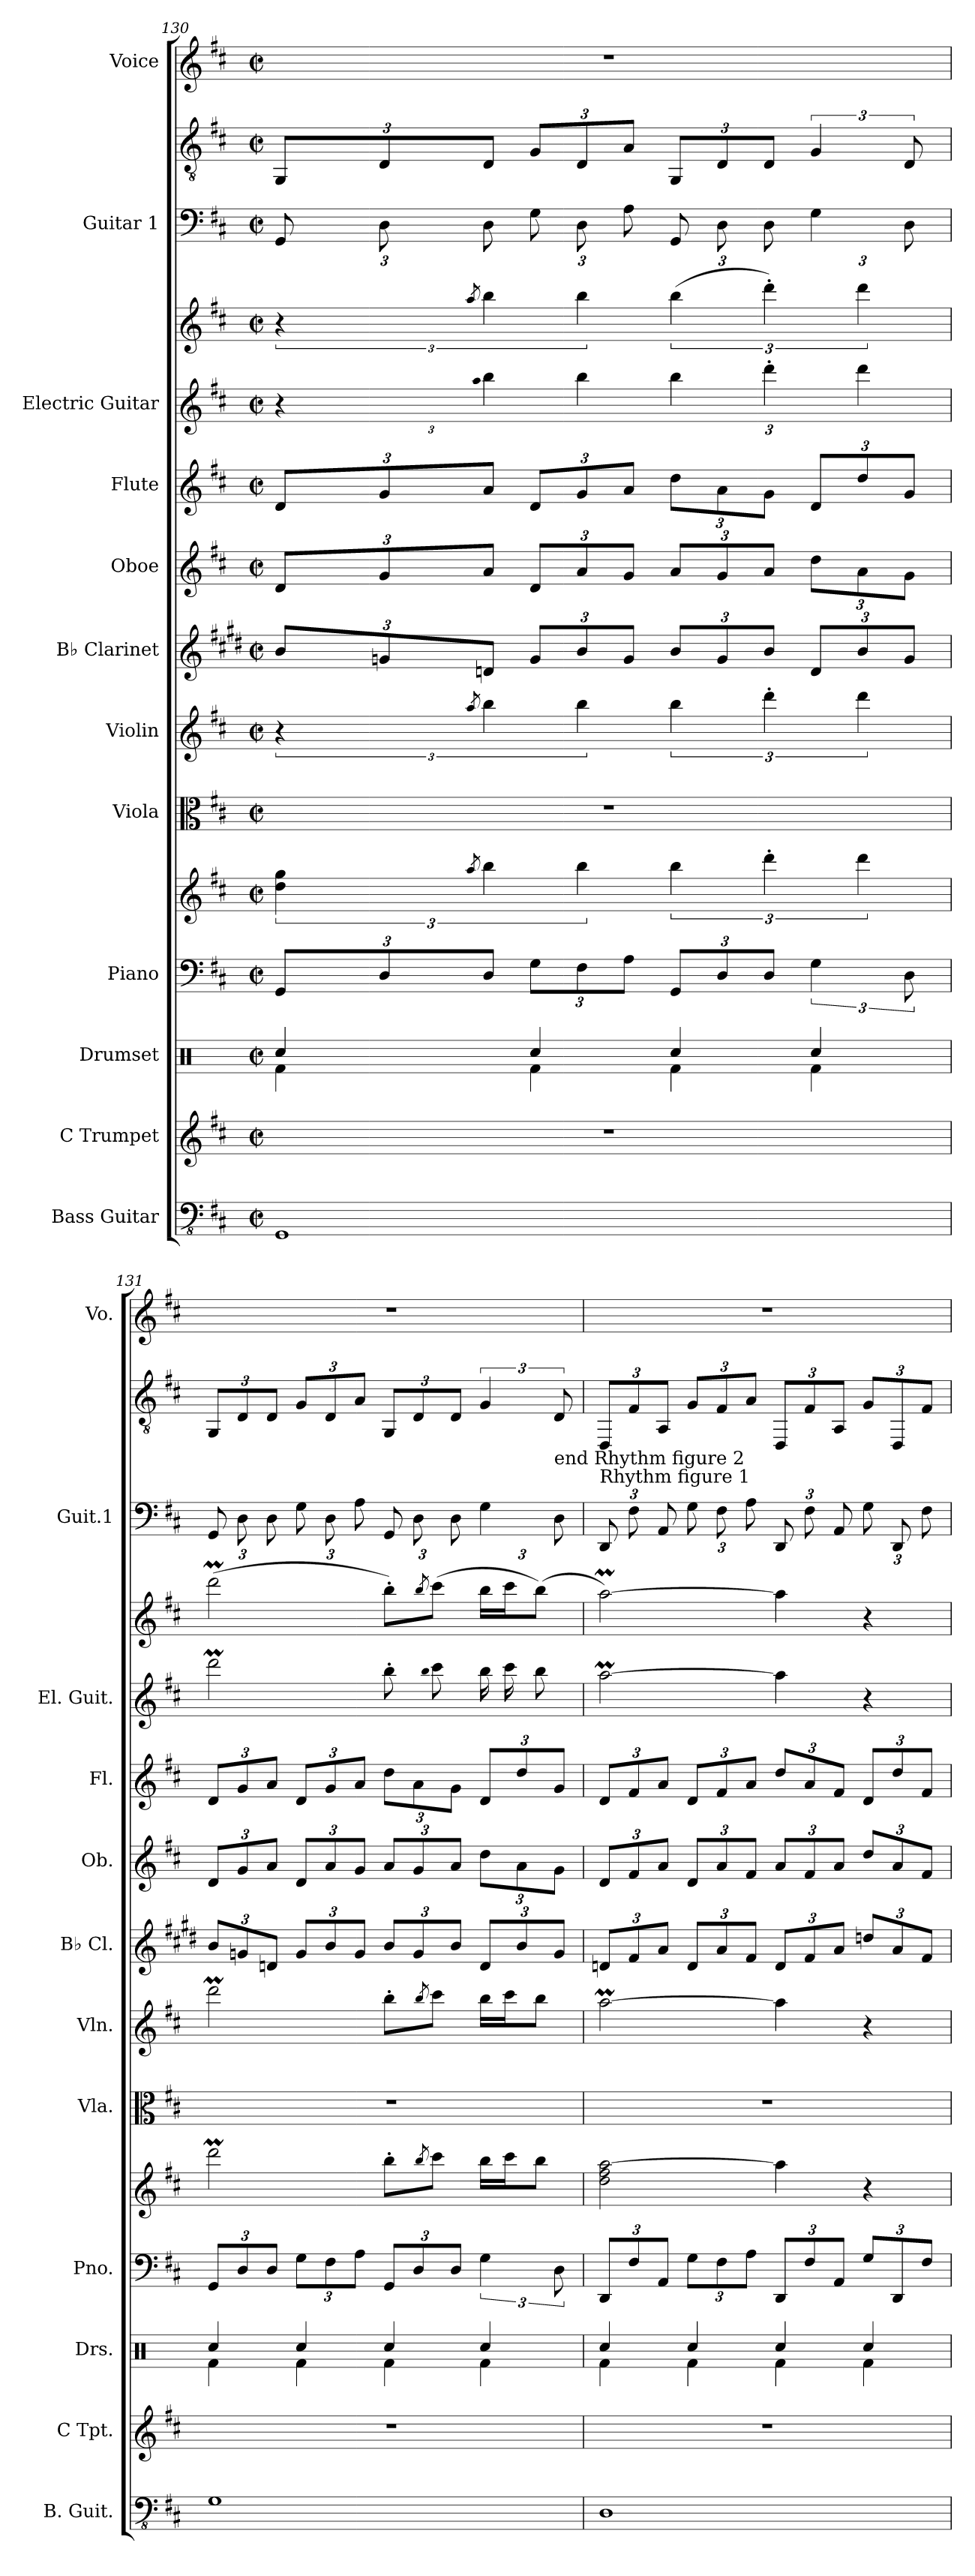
**kern	**kern	**kern	**kern	**kern	**kern	**kern	**kern	**kern	**kern	**kern	**kern	**kern	**kern	**kern
*part12	*part11	*part10	*part9	*part9	*part8	*part7	*part6	*part5	*part4	*part3	*part3	*part2	*part2	*part1
*staff15	*staff14	*staff13	*staff12	*staff11	*staff10	*staff9	*staff8	*staff7	*staff6	*staff5	*staff4	*staff3	*staff2	*staff1
*I"Bass Guitar	*I"C Trumpet	*I"Drumset	*I"Piano	*	*I"Viola	*I"Violin	*I"B♭ Clarinet	*I"Oboe	*I"Flute	*I"Electric Guitar	*	*I"Guitar 1	*	*I"Voice
*I'B. Guit.	*I'C Tpt.	*I'Drs.	*I'Pno.	*	*I'Vla.	*I'Vln.	*I'B♭ Cl.	*I'Ob.	*I'Fl.	*I'El. Guit.	*	*I'Guit.1	*	*I'Vo.
*clefFv4	*clefG2	*clefX	*clefF4	*clefG2	*clefC3	*clefG2	*clefG2	*clefG2	*clefG2	*	*clefG2	*	*clefGv2	*clefG2
*	*	*	*	*	*	*	*ITrd1c2	*	*	*	*	*	*	*
*k[f#c#]	*k[f#c#]	*k[]	*k[f#c#]	*k[f#c#]	*k[f#c#]	*k[f#c#]	*k[f#c#]	*k[f#c#]	*k[f#c#]	*k[f#c#]	*k[f#c#]	*k[f#c#]	*k[f#c#]	*k[f#c#]
*M2/2	*M2/2	*M2/2	*M2/2	*M2/2	*M2/2	*M2/2	*M2/2	*M2/2	*M2/2	*M2/2	*M2/2	*M2/2	*M2/2	*M2/2
*met(c|)	*met(c|)	*met(c|)	*met(c|)	*met(c|)	*met(c|)	*met(c|)	*met(c|)	*met(c|)	*met(c|)	*met(c|)	*met(c|)	*met(c|)	*met(c|)	*met(c|)
=130	=130	=130	=130	=130	=130	=130	=130	=130	=130	=130	=130	=130	=130	=130
*	*	*^	*	*	*	*	*	*	*	*	*	*	*	*
*	*	*	*	*Xbrackettup	*	*	*	*Xbrackettup	*Xbrackettup	*Xbrackettup	*Xbrackettup	*	*Xbrackettup	*Xbrackettup	*
1GGG	1r	4Rcc/	4Rf\	12GG/L	6dd\ 6gg\	1r	6r	12a/L	12d/L	12d/L	6r	6r	12GG	12GG/L	1r
.	.	.	.	12D/	.	.	.	12fn/	12g/	12g/	.	.	12D	12D/	.
.	.	.	.	.	8qaa/	.	8qaa/	.	.	.	qaa	8qaa/	.	.	.
.	.	.	.	12D/J	6bb\	.	6bb\	12cn/J	12a/J	12a/J	6bb	6bb\	12D	12D/J	.
.	.	4Rcc/	4Rf\	12G\L	.	.	.	12f/L	12d/L	12d/L	.	.	12G	12G/L	.
.	.	.	.	12F#\	6bb\	.	6bb\	12a/	12a/	12g/	6bb	6bb\	12D	12D/	.
.	.	.	.	12A\J	.	.	.	12f/J	12g/J	12a/J	.	.	12A	12A/J	.
.	.	4Rcc/	4Rf\	12GG/L	6bb\	.	6bb\	12a/L	12a/L	12dd\L	6bb	(6bb\	12GG	12GG/L	.
.	.	.	.	12D/	.	.	.	12f/	12g/	12a\	.	.	12D	12D/	.
.	.	.	.	12D/J	6ddd'\	.	6ddd'\	12a/J	12a/J	12g\J	6ddd'	6ddd'\)	12D	12D/J	.
*	*	*	*	*brackettup	*	*	*	*	*	*	*	*	*	*brackettup	*
.	.	4Rcc/	4Rf\	6G\	.	.	.	12c/L	12dd\L	12d/L	.	.	6G	6G/	.
.	.	.	.	.	6ddd\	.	6ddd\	12a/	12a\	12dd/	6ddd	6ddd\	.	.	.
.	.	.	.	12D\	.	.	.	12f/J	12g\J	12g/J	.	.	12D	12D/	.
=131	=131	=131	=131	=131	=131	=131	=131	=131	=131	=131	=131	=131	=131	=131	=131
*	*	*	*	*Xbrackettup	*	*	*	*	*	*	*	*	*	*Xbrackettup	*
1GG	1r	4Rcc/	4Rf\	12GG/L	2dddM\	1r	2dddM\	12a/L	12d/L	12d/L	2dddM	(2dddM\	12GG	12GG/L	1r
.	.	.	.	12D/	.	.	.	12fn/	12g/	12g/	.	.	12D	12D/	.
.	.	.	.	12D/J	.	.	.	12cn/J	12a/J	12a/J	.	.	12D	12D/J	.
.	.	4Rcc/	4Rf\	12G\L	.	.	.	12f/L	12d/L	12d/L	.	.	12G	12G/L	.
.	.	.	.	12F#\	.	.	.	12a/	12a/	12g/	.	.	12D	12D/	.
.	.	.	.	12A\J	.	.	.	12f/J	12g/J	12a/J	.	.	12A	12A/J	.
.	.	4Rcc/	4Rf\	12GG/L	8bb'\L	.	8bb'\L	12a/L	12a/L	12dd\L	8bb'	8bb'\L)	12GG	12GG/L	.
.	.	.	.	12D/	.	.	.	12f/	12g/	12a\	.	.	12D	12D/	.
.	.	.	.	.	8qbb/	.	8qbb/	.	.	.	qbb	8qbb/	.	.	.
.	.	.	.	.	8ccc#\J	.	8ccc#\J	.	.	.	8ccc#	(8ccc#\J	.	.	.
.	.	.	.	12D/J	.	.	.	12a/J	12a/J	12g\J	.	.	12D	12D/J	.
*	*	*	*	*brackettup	*	*	*	*	*	*	*	*	*	*brackettup	*
.	.	4Rcc/	4Rf\	6G\	16bb\LL	.	16bb\LL	12c/L	12dd\L	12d/L	16bb	16bb\LL	6G	6G/	.
.	.	.	.	.	16ccc#\J	.	16ccc#\J	.	.	.	16ccc#	16ccc#\J	.	.	.
.	.	.	.	.	.	.	.	12a/	12a\	12dd/	.	.	.	.	.
.	.	.	.	.	8bb\J	.	8bb\J	.	.	.	8bb	(8bb\J)	.	.	.
!	!	!	!	!	!	!	!	!	!	!	!	!	!	!LO:TX:b:t=end Rhythm figure 2	!
.	.	.	.	12D\	.	.	.	12f/J	12g\J	12g/J	.	.	12D	12D/	.
=132	=132	=132	=132	=132	=132	=132	=132	=132	=132	=132	=132	=132	=132	=132	=132
*	*	*	*	*Xbrackettup	*	*	*	*	*	*	*	*	*	*Xbrackettup	*
!	!	!	!	!	!	!	!	!	!	!	!	!	!	!LO:TX:b:t=Rhythm figure 1	!
1DD	1r	4Rcc/	4Rf\	12DD/L	2dd\ 2ff#\ [2aa\	1r	[2aaM\	12cn/L	12d/L	12d/L	[2aaM	[2aaM\)	12DD	12DD/L	1r
.	.	.	.	12F#/	.	.	.	12e/	12f#/	12f#/	.	.	12F#	12F#/	.
.	.	.	.	12AA/J	.	.	.	12g/J	12a/J	12a/J	.	.	12AA	12AA/J	.
.	.	4Rcc/	4Rf\	12G\L	.	.	.	12c/L	12d/L	12d/L	.	.	12G	12G/L	.
.	.	.	.	12F#\	.	.	.	12g/	12a/	12f#/	.	.	12F#	12F#/	.
.	.	.	.	12A\J	.	.	.	12e/J	12f#/J	12a/J	.	.	12A	12A/J	.
.	.	4Rcc/	4Rf\	12DD/L	4aa\]	.	4aa\]	12c/L	12a/L	12dd/L	4aa]	4aa\]	12DD	12DD/L	.
.	.	.	.	12F#/	.	.	.	12e/	12f#/	12a/	.	.	12F#	12F#/	.
.	.	.	.	12AA/J	.	.	.	12g/J	12a/J	12f#/J	.	.	12AA	12AA/J	.
.	.	4Rcc/	4Rf\	12G/L	4r	.	4r	12ccn/L	12dd/L	12d/L	4r	4r	12G	12G/L	.
.	.	.	.	12DD/	.	.	.	12g/	12a/	12dd/	.	.	12DD	12DD/	.
.	.	.	.	12F#/J	.	.	.	12e/J	12f#/J	12f#/J	.	.	12F#	12F#/J	.
*	*	*v	*v	*	*	*	*	*	*	*	*	*	*	*	*
=	=	=	=	=	=	=	=	=	=	=	=	=	=	=
*-	*-	*-	*-	*-	*-	*-	*-	*-	*-	*-	*-	*-	*-	*-
